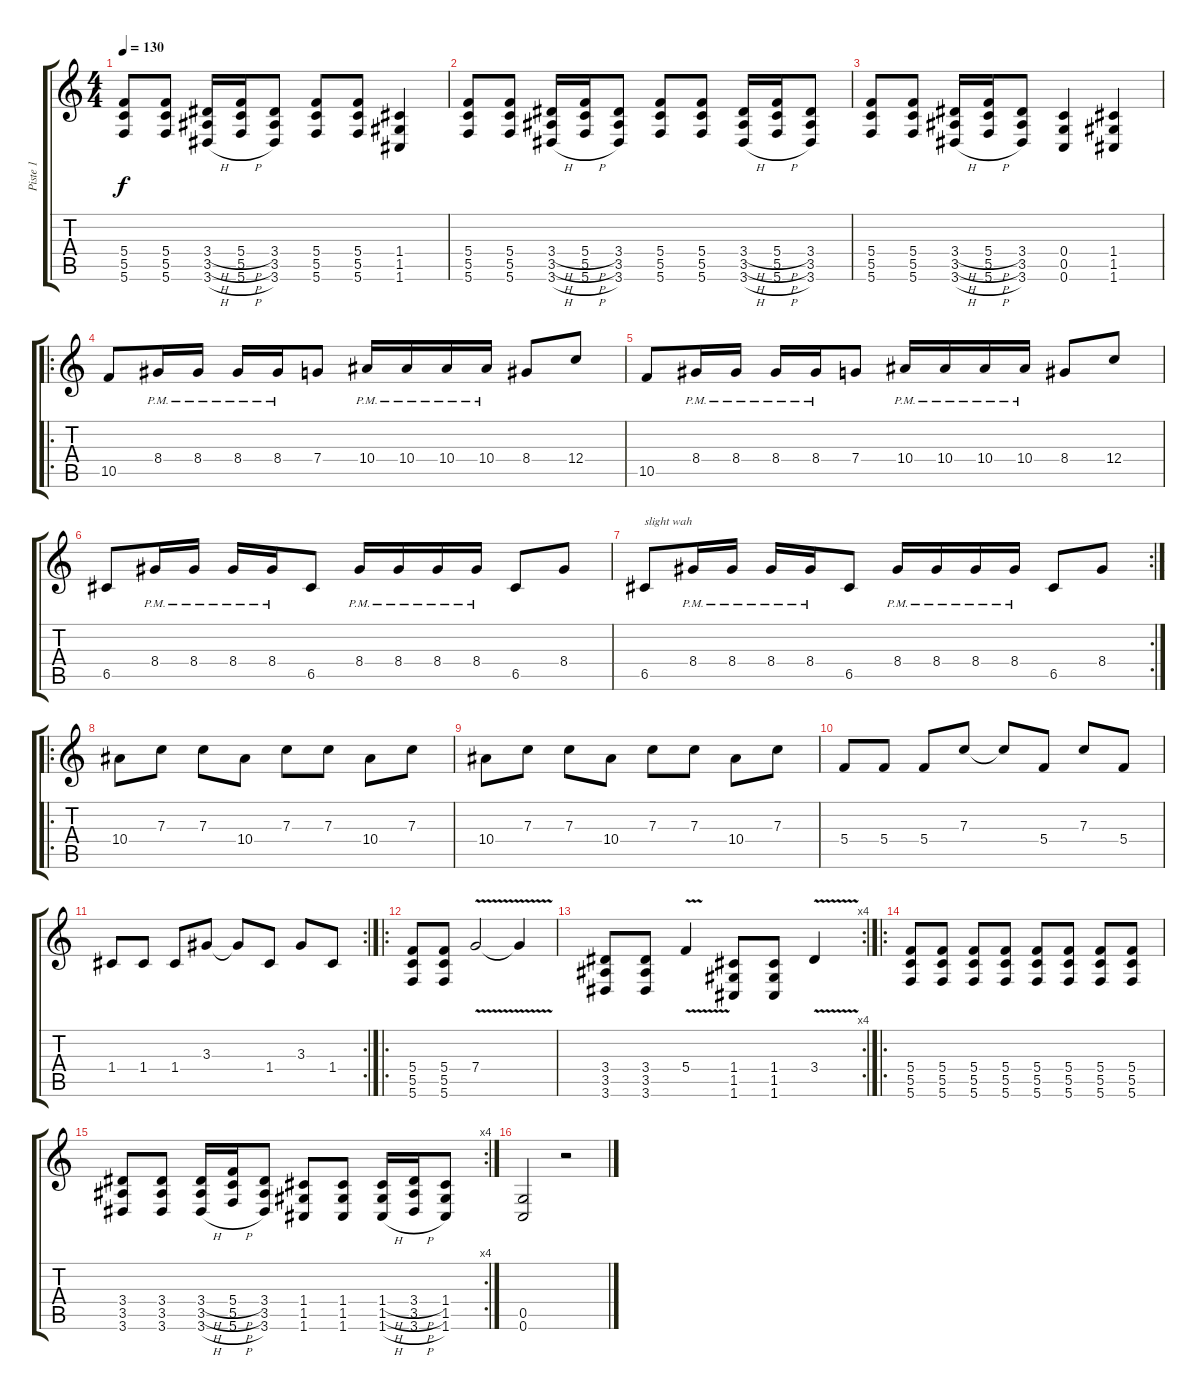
\track ("Piste 1" "Piste 1") {instrument distortionguitar}
\staff {score tabs}
\tuning (D4 A3 F3 C3 G2 C2) {hide}
\ts (4 4)
\tempo 130
\clef g2
\ks c
(5.4 5.5 5.6).8{dy f} (5.4 5.5 5.6).8 (3.4{h} 3.5{h} 3.6{h}).16 (5.4{h} 5.5{h} 5.6{h}).16 (3.4 3.5 3.6).8 (5.4 5.5 5.6).8 (5.4 5.5 5.6).8 (1.4 1.5 1.6).4 |
(5.4 5.5 5.6).8 (5.4 5.5 5.6).8 (3.4{h} 3.5{h} 3.6{h}).16 (5.4{h} 5.5{h} 5.6{h}).16 (3.4 3.5 3.6).8 (5.4 5.5 5.6).8 (5.4 5.5 5.6).8 (3.4{h} 3.5{h} 3.6{h}).16 (5.4{h} 5.5{h} 5.6{h}).16 (3.4 3.5 3.6).8 |
(5.4 5.5 5.6).8 (5.4 5.5 5.6).8 (3.4{h} 3.5{h} 3.6{h}).16 (5.4{h} 5.5{h} 5.6{h}).16 (3.4 3.5 3.6).8 (0.4 0.5 0.6).4 (1.4 1.5 1.6).4 |
\ro
10.5.8 8.4{pm}.16 8.4{pm}.16 8.4{pm}.16 8.4{pm}.16 7.4.8 10.4{pm}.16 10.4{pm}.16 10.4{pm}.16 10.4{pm}.16 8.4.8 12.4.8 |
10.5.8 8.4{pm}.16 8.4{pm}.16 8.4{pm}.16 8.4{pm}.16 7.4.8 10.4{pm}.16 10.4{pm}.16 10.4{pm}.16 10.4{pm}.16 8.4.8 12.4.8 |
6.5.8 8.4{pm}.16 8.4{pm}.16 8.4{pm}.16 8.4{pm}.16 6.5.8 8.4{pm}.16 8.4{pm}.16 8.4{pm}.16 8.4{pm}.16 6.5.8 8.4.8 |
\rc 2
6.5.8{txt "slight wah"} 8.4{pm}.16 8.4{pm}.16 8.4{pm}.16 8.4{pm}.16 6.5.8 8.4{pm}.16 8.4{pm}.16 8.4{pm}.16 8.4{pm}.16 6.5.8 8.4.8 |
\ro
10.4.8 7.3.8 7.3.8 10.4.8 7.3.8 7.3.8 10.4.8 7.3.8 |
10.4.8 7.3.8 7.3.8 10.4.8 7.3.8 7.3.8 10.4.8 7.3.8 |
5.4.8 5.4.8 5.4.8 7.3.8 7.3{t}.8 5.4.8 7.3.8 5.4.8 |
\rc 2
1.4.8 1.4.8 1.4.8 3.3.8 3.3{t}.8 1.4.8 3.3.8 1.4.8 |
\ro
(5.4 5.5 5.6).8 (5.4 5.5 5.6).8 7.4{v}.2 7.4{t}.4 |
\rc 4
(3.4 3.5 3.6).8 (3.4 3.5 3.6).8 5.4{v}.4 (1.4 1.5 1.6).8 (1.4 1.5 1.6).8 3.4{v}.4 |
\ro
(5.4 5.5 5.6).8 (5.4 5.5 5.6).8 (5.4 5.5 5.6).8 (5.4 5.5 5.6).8 (5.4 5.5 5.6).8 (5.4 5.5 5.6).8 (5.4 5.5 5.6).8 (5.4 5.5 5.6).8 |
\rc 4
(3.4 3.5 3.6).8 (3.4 3.5 3.6).8 (3.4{h} 3.5{h} 3.6{h}).16 (5.4{h} 5.5{h} 5.6{h}).16 (3.4 3.5 3.6).8 (1.4 1.5 1.6).8 (1.4 1.5 1.6).8 (1.4{h} 1.5{h} 1.6{h}).16 (3.4{h} 3.5{h} 3.6{h}).16 (1.4 1.5 1.6).8 |
(0.5 0.6).2 r.2
